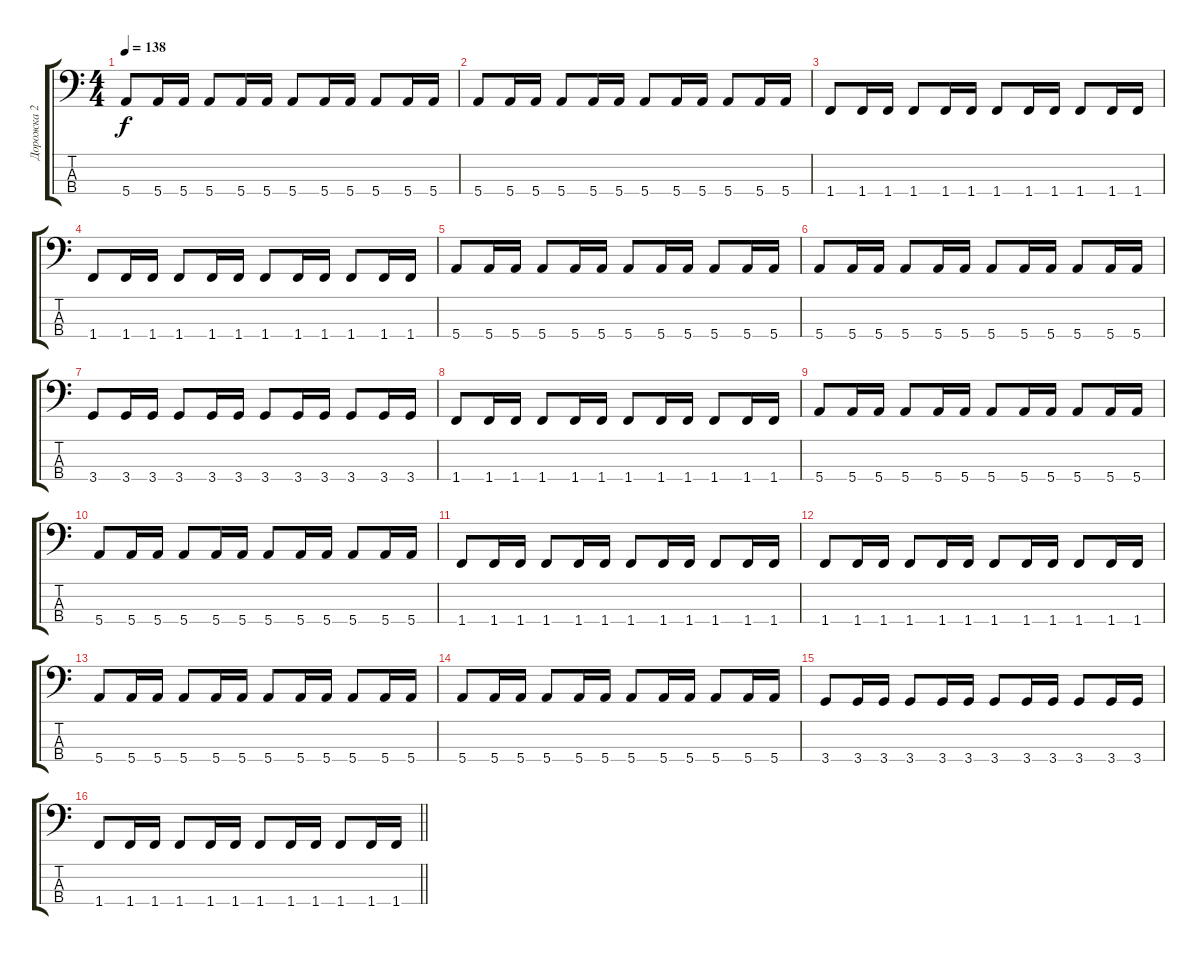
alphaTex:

\track ("Дорожка 2" "Дорожка 2") {instrument electricbassfinger}
\staff {score tabs}
\tuning (G2 D2 A1 E1) {hide}
\ts (4 4)
\tempo 138
\clef f4
\ks c
5.4.8{dy f} 5.4.16 5.4.16 5.4.8 5.4.16 5.4.16 5.4.8 5.4.16 5.4.16 5.4.8 5.4.16 5.4.16 |
5.4.8 5.4.16 5.4.16 5.4.8 5.4.16 5.4.16 5.4.8 5.4.16 5.4.16 5.4.8 5.4.16 5.4.16 |
1.4.8 1.4.16 1.4.16 1.4.8 1.4.16 1.4.16 1.4.8 1.4.16 1.4.16 1.4.8 1.4.16 1.4.16 |
1.4.8 1.4.16 1.4.16 1.4.8 1.4.16 1.4.16 1.4.8 1.4.16 1.4.16 1.4.8 1.4.16 1.4.16 |
5.4.8 5.4.16 5.4.16 5.4.8 5.4.16 5.4.16 5.4.8 5.4.16 5.4.16 5.4.8 5.4.16 5.4.16 |
5.4.8 5.4.16 5.4.16 5.4.8 5.4.16 5.4.16 5.4.8 5.4.16 5.4.16 5.4.8 5.4.16 5.4.16 |
3.4.8 3.4.16 3.4.16 3.4.8 3.4.16 3.4.16 3.4.8 3.4.16 3.4.16 3.4.8 3.4.16 3.4.16 |
1.4.8 1.4.16 1.4.16 1.4.8 1.4.16 1.4.16 1.4.8 1.4.16 1.4.16 1.4.8 1.4.16 1.4.16 |
5.4.8 5.4.16 5.4.16 5.4.8 5.4.16 5.4.16 5.4.8 5.4.16 5.4.16 5.4.8 5.4.16 5.4.16 |
5.4.8 5.4.16 5.4.16 5.4.8 5.4.16 5.4.16 5.4.8 5.4.16 5.4.16 5.4.8 5.4.16 5.4.16 |
1.4.8 1.4.16 1.4.16 1.4.8 1.4.16 1.4.16 1.4.8 1.4.16 1.4.16 1.4.8 1.4.16 1.4.16 |
1.4.8 1.4.16 1.4.16 1.4.8 1.4.16 1.4.16 1.4.8 1.4.16 1.4.16 1.4.8 1.4.16 1.4.16 |
5.4.8 5.4.16 5.4.16 5.4.8 5.4.16 5.4.16 5.4.8 5.4.16 5.4.16 5.4.8 5.4.16 5.4.16 |
5.4.8 5.4.16 5.4.16 5.4.8 5.4.16 5.4.16 5.4.8 5.4.16 5.4.16 5.4.8 5.4.16 5.4.16 |
3.4.8 3.4.16 3.4.16 3.4.8 3.4.16 3.4.16 3.4.8 3.4.16 3.4.16 3.4.8 3.4.16 3.4.16 |
\barLineRight lightlight
1.4.8 1.4.16 1.4.16 1.4.8 1.4.16 1.4.16 1.4.8 1.4.16 1.4.16 1.4.8 1.4.16 1.4.16
